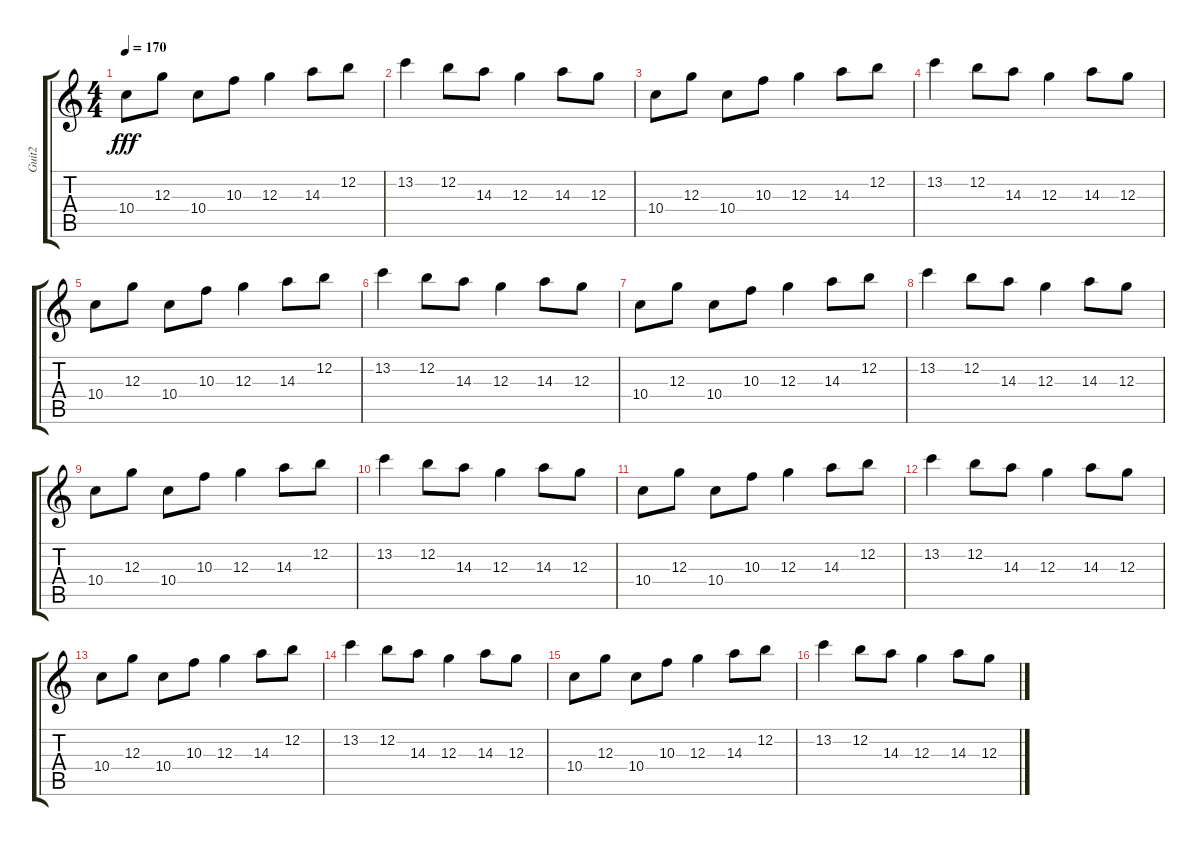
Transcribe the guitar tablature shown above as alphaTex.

\track ("Guit2" "Guit2") {instrument overdrivenguitar}
\staff {score tabs}
\tuning (E4 B3 G3 D3 A2 E2) {hide}
\ts (4 4)
\tempo 170
\clef g2
\ks c
10.4.8{dy fff} 12.3.8 10.4.8 10.3.8 12.3.4 14.3.8 12.2.8 |
13.2.4 12.2.8 14.3.8 12.3.4 14.3.8 12.3.8 |
10.4.8 12.3.8 10.4.8 10.3.8 12.3.4 14.3.8 12.2.8 |
13.2.4 12.2.8 14.3.8 12.3.4 14.3.8 12.3.8 |
10.4.8 12.3.8 10.4.8 10.3.8 12.3.4 14.3.8 12.2.8 |
13.2.4 12.2.8 14.3.8 12.3.4 14.3.8 12.3.8 |
10.4.8 12.3.8 10.4.8 10.3.8 12.3.4 14.3.8 12.2.8 |
13.2.4 12.2.8 14.3.8 12.3.4 14.3.8 12.3.8 |
10.4.8 12.3.8 10.4.8 10.3.8 12.3.4 14.3.8 12.2.8 |
13.2.4 12.2.8 14.3.8 12.3.4 14.3.8 12.3.8 |
10.4.8 12.3.8 10.4.8 10.3.8 12.3.4 14.3.8 12.2.8 |
13.2.4 12.2.8 14.3.8 12.3.4 14.3.8 12.3.8 |
10.4.8 12.3.8 10.4.8 10.3.8 12.3.4 14.3.8 12.2.8 |
13.2.4 12.2.8 14.3.8 12.3.4 14.3.8 12.3.8 |
10.4.8 12.3.8 10.4.8 10.3.8 12.3.4 14.3.8 12.2.8 |
13.2.4 12.2.8 14.3.8 12.3.4 14.3.8 12.3.8
